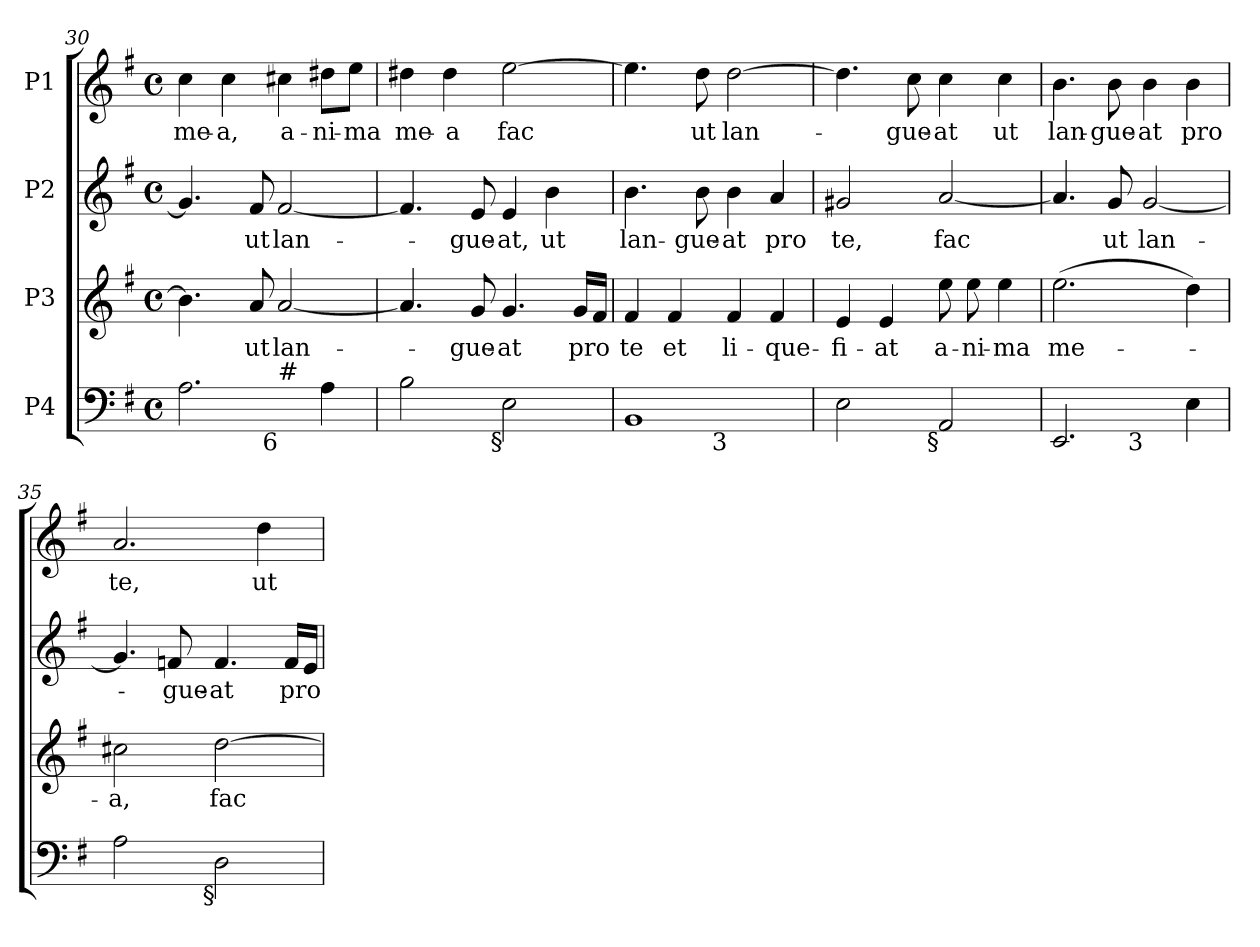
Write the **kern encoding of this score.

**kern	**kern	**text	**kern	**text	**kern	**text
*part4	*part3	*part3	*part2	*part2	*part1	*part1
*staff4	*staff3	*staff3	*staff2	*staff2	*staff1	*staff1
*I"P4	*I"P3	*	*I"P2	*	*I"P1	*
*clefF4	*clefG2	*	*clefG2	*	*clefG2	*
*k[f#]	*k[f#]	*	*k[f#]	*	*k[f#]	*
*G:	*G:	*	*G:	*	*G:	*
*M4/4	*M4/4	*	*M4/4	*	*M4/4	*
*met(c)	*met(c)	*	*met(c)	*	*met(c)	*
=30	=30	=30	=30	=30	=30	=30
!LO:TX:b:rj:t=7	!	!	!	!	!	!
!LO:TX:t=2	!	!	!	!	!	!
!	!	!	!	!	!	!LO:LY:b:color=#000000
*^	*	*	*	*	*	*
2.Ai\	2ryy	4.bi\]	.	4.gi/]	.	4cci\	me-
!	!	!	!	!	!	!	!LO:LY:b:color=#000000
.	.	.	.	.	.	4cci\	-a,
!	!	!	!LO:LY:b:color=#000000	!	!	!	!
!	!	!	!	!	!LO:LY:b:color=#000000	!	!
.	.	8ai/	-ut	8f#i/	ut	.	.
!	!	!	!LO:LY:b:color=#000000	!	!	!	!
!	!	!	!	!	!LO:LY:b:color=#000000	!	!
!	!LO:TX:b:rj:t=6	!	!	!	!	!	!
!	!LO:TX:t=#	!	!	!	!	!	!
!	!	!	!	!	!	!	!LO:LY:b:color=#000000
.	2ryy	[2ai/	lan-	[2f#i/	lan-	4cc#Xi\	a-
!	!	!	!	!	!	!	!LO:LY:b:color=#000000
4Ai\	.	.	.	.	.	8dd#Xi\L	-ni-
!	!	!	!	!	!	!	!LO:LY:b:color=#000000
.	.	.	.	.	.	8eei\J	-ma
*v	*v	*	*	*	*	*	*
=31	=31	=31	=31	=31	=31	=31
*^	*	*	*	*	*	*
!LO:TX:b:rj:t=7	!	!	!	!	!	!	!
!LO:TX:t=#	!	!	!	!	!	!	!
!	!	!	!	!	!	!	!LO:LY:b:color=#000000
*v	*v	*	*	*	*	*	*
2Bi\	4.ai/]	.	4.f#i/]	.	4dd#Xi\	me-
!	!	!	!	!	!	!LO:LY:b:color=#000000
.	.	.	.	.	4dd#i\	-a
!	!	!LO:LY:b:color=#000000	!	!	!	!
!	!	!	!	!LO:LY:b:color=#000000	!	!
.	8gi/	-gue-	8ei/	-gue-	.	.
!	!	!LO:LY:b:color=#000000	!	!	!	!
!	!	!	!	!LO:LY:b:color=#000000	!	!
!LO:TX:b:rj:t=§	!	!	!	!	!	!
!	!	!	!	!	!	!LO:LY:b:color=#000000
2Ei\	4.gi/	-at	4ei/	-at,	[2eei\	fac
!	!	!	!	!LO:LY:b:color=#000000	!	!
.	.	.	4bi\	ut	.	.
!	!	!LO:LY:b:color=#000000	!	!	!	!
.	16gi/LL	pro	.	.	.	.
.	16f#i/JJ	.	.	.	.	.
!!LO:LB:g=z
=32	=32	=32	=32	=32	=32	=32
!	!	!LO:LY:b:color=#000000	!	!	!	!
!LO:TX:b:rj:t=4	!	!	!	!	!	!
!	!	!	!	!LO:LY:b:color=#000000	!	!
*^	*	*	*	*	*	*
1BBi	2ryy	4f#i/	te	4.bi\	lan-	4.eei\]	.
!	!	!	!LO:LY:b:color=#000000	!	!	!	!
.	.	4f#i/	et	.	.	.	.
!	!	!	!	!	!LO:LY:b:color=#000000	!	!
!	!	!	!	!	!	!	!LO:LY:b:color=#000000
.	.	.	.	8bi\	-gue-	8ddi\	ut
!	!	!	!LO:LY:b:color=#000000	!	!	!	!
!	!	!	!	!	!LO:LY:b:color=#000000	!	!
!	!LO:TX:b:rj:t=3	!	!	!	!	!	!
!	!	!	!	!	!	!	!LO:LY:b:color=#000000
.	2ryy	4f#i/	li-	4bi\	-at	[2ddi\	lan-
!	!	!	!LO:LY:b:color=#000000	!	!	!	!
!	!	!	!	!	!LO:LY:b:color=#000000	!	!
.	.	4f#i/	-que-	4ai/	pro	.	.
*v	*v	*	*	*	*	*	*
=33	=33	=33	=33	=33	=33	=33
*^	*	*	*	*	*	*
!	!	!	!LO:LY:b:color=#000000	!	!	!	!
*v	*v	*	*	*	*	*	*
*^	*	*	*	*	*	*
!LO:TX:b:rj:t=7	!	!	!	!	!	!	!
!LO:TX:t=#	!	!	!	!	!	!	!
!	!	!	!	!	!LO:LY:b:color=#000000	!	!
*v	*v	*	*	*	*	*	*
2Ei\	4ei/	-fi-	2g#Xi/	te,	4.ddi\]	.
!	!	!LO:LY:b:color=#000000	!	!	!	!
.	4ei/	-at	.	.	.	.
!	!	!	!	!	!	!LO:LY:b:color=#000000
.	.	.	.	.	8cci\	-gue-
!	!	!LO:LY:b:color=#000000	!	!	!	!
!	!	!	!	!LO:LY:b:color=#000000	!	!
!LO:TX:b:rj:t=§	!	!	!	!	!	!
!	!	!	!	!	!	!LO:LY:b:color=#000000
2AAi/	8eei\	a-	[2ai/	fac	4cci\	-at
!	!	!LO:LY:b:color=#000000	!	!	!	!
.	8eei\	-ni-	.	.	.	.
!	!	!LO:LY:b:color=#000000	!	!	!	!
!	!	!	!	!	!	!LO:LY:b:color=#000000
.	4eei\	-ma	.	.	4cci\	ut
=34	=34	=34	=34	=34	=34	=34
!	!	!LO:LY:b:color=#000000	!	!	!	!
!LO:TX:b:rj:t=4	!	!	!	!	!	!
!	!	!	!	!	!	!LO:LY:b:color=#000000
*^	*	*	*	*	*	*
2.EEi/	2ryy	(2.eei\	me-	4.ai/]	.	4.bi\	lan-
!	!	!	!	!	!LO:LY:b:color=#000000	!	!
!	!	!	!	!	!	!	!LO:LY:b:color=#000000
.	.	.	.	8gi/	ut	8bi\	-gue-
!	!	!	!	!	!LO:LY:b:color=#000000	!	!
!	!LO:TX:b:rj:t=3	!	!	!	!	!	!
!	!	!	!	!	!	!	!LO:LY:b:color=#000000
.	2ryy	.	.	[2gi/	lan-	4bi\	-at
!	!	!	!	!	!	!	!LO:LY:b:color=#000000
4Ei\	.	4ddi\)	.	.	.	4bi\	pro
*v	*v	*	*	*	*	*	*
=35	=35	=35	=35	=35	=35	=35
*^	*	*	*	*	*	*
!	!	!	!LO:LY:b:color=#000000	!	!	!	!
*v	*v	*	*	*	*	*	*
*^	*	*	*	*	*	*
!LO:TX:b:rj:t=7	!	!	!	!	!	!	!
!LO:TX:t=#	!	!	!	!	!	!	!
!	!	!	!	!	!	!	!LO:LY:b:color=#000000
*v	*v	*	*	*	*	*	*
2Ai\	2cc#Xi\	-a,	4.gi/]	.	2.ai/	te,
!	!	!	!	!LO:LY:b:color=#000000	!	!
.	.	.	8fni/	-gue-	.	.
!	!	!LO:LY:b:color=#000000	!	!	!	!
!LO:TX:b:rj:t=§	!	!	!	!	!	!
!	!	!	!	!LO:LY:b:color=#000000	!	!
2Di\	[2ddi\	fac	4.fi/	-at	.	.
!	!	!	!	!	!	!LO:LY:b:color=#000000
.	.	.	.	.	4ddi\	ut
!	!	!	!	!LO:LY:b:color=#000000	!	!
.	.	.	16fi/LL	pro	.	.
.	.	.	16ei/JJ	.	.	.
=	=	=	=	=	=	=
*-	*-	*-	*-	*-	*-	*-
